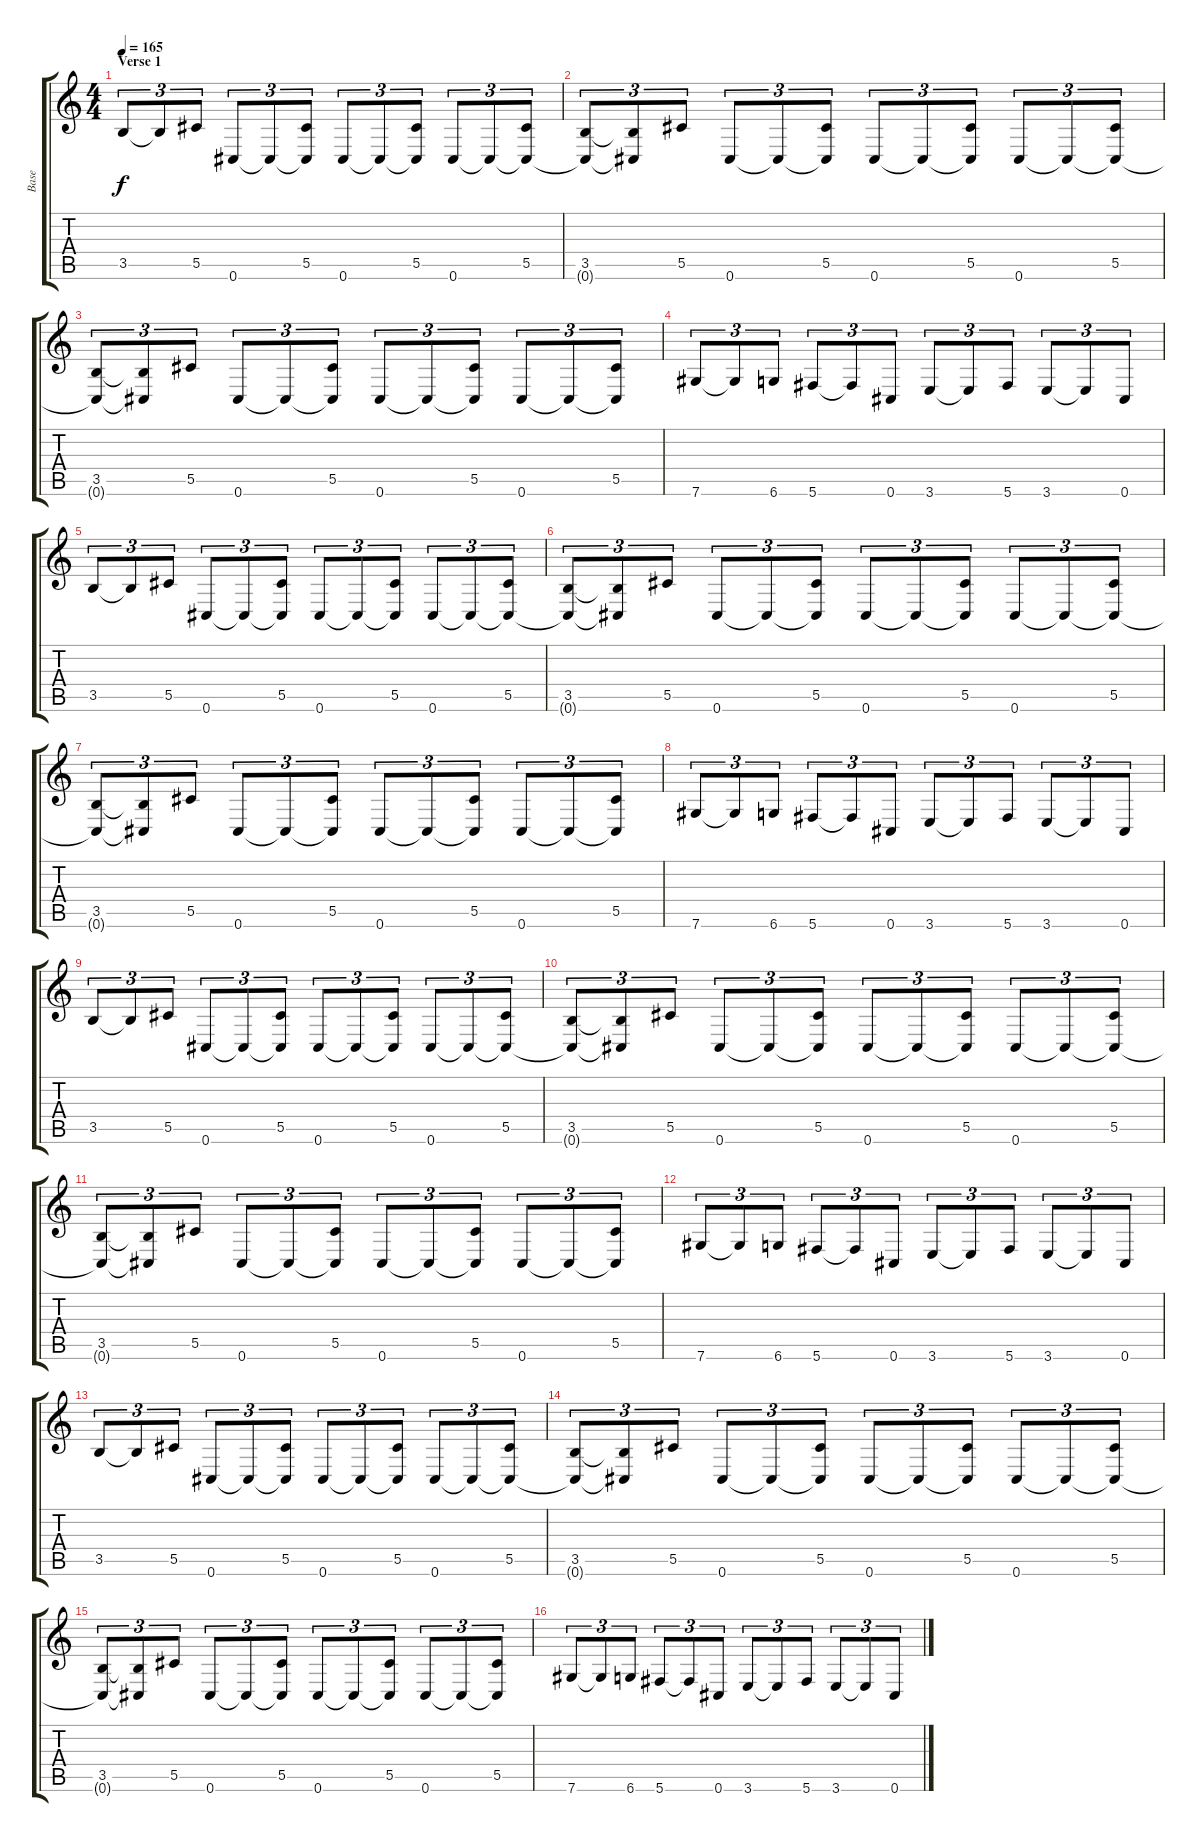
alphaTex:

\track ("Base" "Base") {instrument electricbasspick}
\staff {score tabs}
\tuning (Eb4 Bb3 Gb3 Db3 Ab2 Db2) {hide}
\ts (4 4)
\section ("" "Verse 1")
\tempo 165
\clef g2
\ks c
3.5.8{tu (3 2) dy f} 3.5{t}.8{tu (3 2)} 5.5.8{tu (3 2)} 0.6.8{tu (3 2)} 0.6{t}.8{tu (3 2)} (5.5 0.6{t}).8{tu (3 2)} 0.6.8{tu (3 2)} 0.6{t}.8{tu (3 2)} (5.5 0.6{t}).8{tu (3 2)} 0.6.8{tu (3 2)} 0.6{t}.8{tu (3 2)} (5.5 0.6{t}).8{tu (3 2)} |
(3.5 0.6{t}).8{tu (3 2)} (3.5{t} 0.6{t}).8{tu (3 2)} 5.5.8{tu (3 2)} 0.6.8{tu (3 2)} 0.6{t}.8{tu (3 2)} (5.5 0.6{t}).8{tu (3 2)} 0.6.8{tu (3 2)} 0.6{t}.8{tu (3 2)} (5.5 0.6{t}).8{tu (3 2)} 0.6.8{tu (3 2)} 0.6{t}.8{tu (3 2)} (5.5 0.6{t}).8{tu (3 2)} |
(3.5 0.6{t}).8{tu (3 2)} (3.5{t} 0.6{t}).8{tu (3 2)} 5.5.8{tu (3 2)} 0.6.8{tu (3 2)} 0.6{t}.8{tu (3 2)} (5.5 0.6{t}).8{tu (3 2)} 0.6.8{tu (3 2)} 0.6{t}.8{tu (3 2)} (5.5 0.6{t}).8{tu (3 2)} 0.6.8{tu (3 2)} 0.6{t}.8{tu (3 2)} (5.5 0.6{t}).8{tu (3 2)} |
7.6.8{tu (3 2)} 7.6{t}.8{tu (3 2)} 6.6.8{tu (3 2)} 5.6.8{tu (3 2)} 5.6{t}.8{tu (3 2)} 0.6.8{tu (3 2)} 3.6.8{tu (3 2)} 3.6{t}.8{tu (3 2)} 5.6.8{tu (3 2)} 3.6.8{tu (3 2)} 3.6{t}.8{tu (3 2)} 0.6.8{tu (3 2)} |
3.5.8{tu (3 2)} 3.5{t}.8{tu (3 2)} 5.5.8{tu (3 2)} 0.6.8{tu (3 2)} 0.6{t}.8{tu (3 2)} (5.5 0.6{t}).8{tu (3 2)} 0.6.8{tu (3 2)} 0.6{t}.8{tu (3 2)} (5.5 0.6{t}).8{tu (3 2)} 0.6.8{tu (3 2)} 0.6{t}.8{tu (3 2)} (5.5 0.6{t}).8{tu (3 2)} |
(3.5 0.6{t}).8{tu (3 2)} (3.5{t} 0.6{t}).8{tu (3 2)} 5.5.8{tu (3 2)} 0.6.8{tu (3 2)} 0.6{t}.8{tu (3 2)} (5.5 0.6{t}).8{tu (3 2)} 0.6.8{tu (3 2)} 0.6{t}.8{tu (3 2)} (5.5 0.6{t}).8{tu (3 2)} 0.6.8{tu (3 2)} 0.6{t}.8{tu (3 2)} (5.5 0.6{t}).8{tu (3 2)} |
(3.5 0.6{t}).8{tu (3 2)} (3.5{t} 0.6{t}).8{tu (3 2)} 5.5.8{tu (3 2)} 0.6.8{tu (3 2)} 0.6{t}.8{tu (3 2)} (5.5 0.6{t}).8{tu (3 2)} 0.6.8{tu (3 2)} 0.6{t}.8{tu (3 2)} (5.5 0.6{t}).8{tu (3 2)} 0.6.8{tu (3 2)} 0.6{t}.8{tu (3 2)} (5.5 0.6{t}).8{tu (3 2)} |
7.6.8{tu (3 2)} 7.6{t}.8{tu (3 2)} 6.6.8{tu (3 2)} 5.6.8{tu (3 2)} 5.6{t}.8{tu (3 2)} 0.6.8{tu (3 2)} 3.6.8{tu (3 2)} 3.6{t}.8{tu (3 2)} 5.6.8{tu (3 2)} 3.6.8{tu (3 2)} 3.6{t}.8{tu (3 2)} 0.6.8{tu (3 2)} |
3.5.8{tu (3 2)} 3.5{t}.8{tu (3 2)} 5.5.8{tu (3 2)} 0.6.8{tu (3 2)} 0.6{t}.8{tu (3 2)} (5.5 0.6{t}).8{tu (3 2)} 0.6.8{tu (3 2)} 0.6{t}.8{tu (3 2)} (5.5 0.6{t}).8{tu (3 2)} 0.6.8{tu (3 2)} 0.6{t}.8{tu (3 2)} (5.5 0.6{t}).8{tu (3 2)} |
(3.5 0.6{t}).8{tu (3 2)} (3.5{t} 0.6{t}).8{tu (3 2)} 5.5.8{tu (3 2)} 0.6.8{tu (3 2)} 0.6{t}.8{tu (3 2)} (5.5 0.6{t}).8{tu (3 2)} 0.6.8{tu (3 2)} 0.6{t}.8{tu (3 2)} (5.5 0.6{t}).8{tu (3 2)} 0.6.8{tu (3 2)} 0.6{t}.8{tu (3 2)} (5.5 0.6{t}).8{tu (3 2)} |
(3.5 0.6{t}).8{tu (3 2)} (3.5{t} 0.6{t}).8{tu (3 2)} 5.5.8{tu (3 2)} 0.6.8{tu (3 2)} 0.6{t}.8{tu (3 2)} (5.5 0.6{t}).8{tu (3 2)} 0.6.8{tu (3 2)} 0.6{t}.8{tu (3 2)} (5.5 0.6{t}).8{tu (3 2)} 0.6.8{tu (3 2)} 0.6{t}.8{tu (3 2)} (5.5 0.6{t}).8{tu (3 2)} |
7.6.8{tu (3 2)} 7.6{t}.8{tu (3 2)} 6.6.8{tu (3 2)} 5.6.8{tu (3 2)} 5.6{t}.8{tu (3 2)} 0.6.8{tu (3 2)} 3.6.8{tu (3 2)} 3.6{t}.8{tu (3 2)} 5.6.8{tu (3 2)} 3.6.8{tu (3 2)} 3.6{t}.8{tu (3 2)} 0.6.8{tu (3 2)} |
3.5.8{tu (3 2)} 3.5{t}.8{tu (3 2)} 5.5.8{tu (3 2)} 0.6.8{tu (3 2)} 0.6{t}.8{tu (3 2)} (5.5 0.6{t}).8{tu (3 2)} 0.6.8{tu (3 2)} 0.6{t}.8{tu (3 2)} (5.5 0.6{t}).8{tu (3 2)} 0.6.8{tu (3 2)} 0.6{t}.8{tu (3 2)} (5.5 0.6{t}).8{tu (3 2)} |
(3.5 0.6{t}).8{tu (3 2)} (3.5{t} 0.6{t}).8{tu (3 2)} 5.5.8{tu (3 2)} 0.6.8{tu (3 2)} 0.6{t}.8{tu (3 2)} (5.5 0.6{t}).8{tu (3 2)} 0.6.8{tu (3 2)} 0.6{t}.8{tu (3 2)} (5.5 0.6{t}).8{tu (3 2)} 0.6.8{tu (3 2)} 0.6{t}.8{tu (3 2)} (5.5 0.6{t}).8{tu (3 2)} |
(3.5 0.6{t}).8{tu (3 2)} (3.5{t} 0.6{t}).8{tu (3 2)} 5.5.8{tu (3 2)} 0.6.8{tu (3 2)} 0.6{t}.8{tu (3 2)} (5.5 0.6{t}).8{tu (3 2)} 0.6.8{tu (3 2)} 0.6{t}.8{tu (3 2)} (5.5 0.6{t}).8{tu (3 2)} 0.6.8{tu (3 2)} 0.6{t}.8{tu (3 2)} (5.5 0.6{t}).8{tu (3 2)} |
7.6.8{tu (3 2)} 7.6{t}.8{tu (3 2)} 6.6.8{tu (3 2)} 5.6.8{tu (3 2)} 5.6{t}.8{tu (3 2)} 0.6.8{tu (3 2)} 3.6.8{tu (3 2)} 3.6{t}.8{tu (3 2)} 5.6.8{tu (3 2)} 3.6.8{tu (3 2)} 3.6{t}.8{tu (3 2)} 0.6.8{tu (3 2)}
